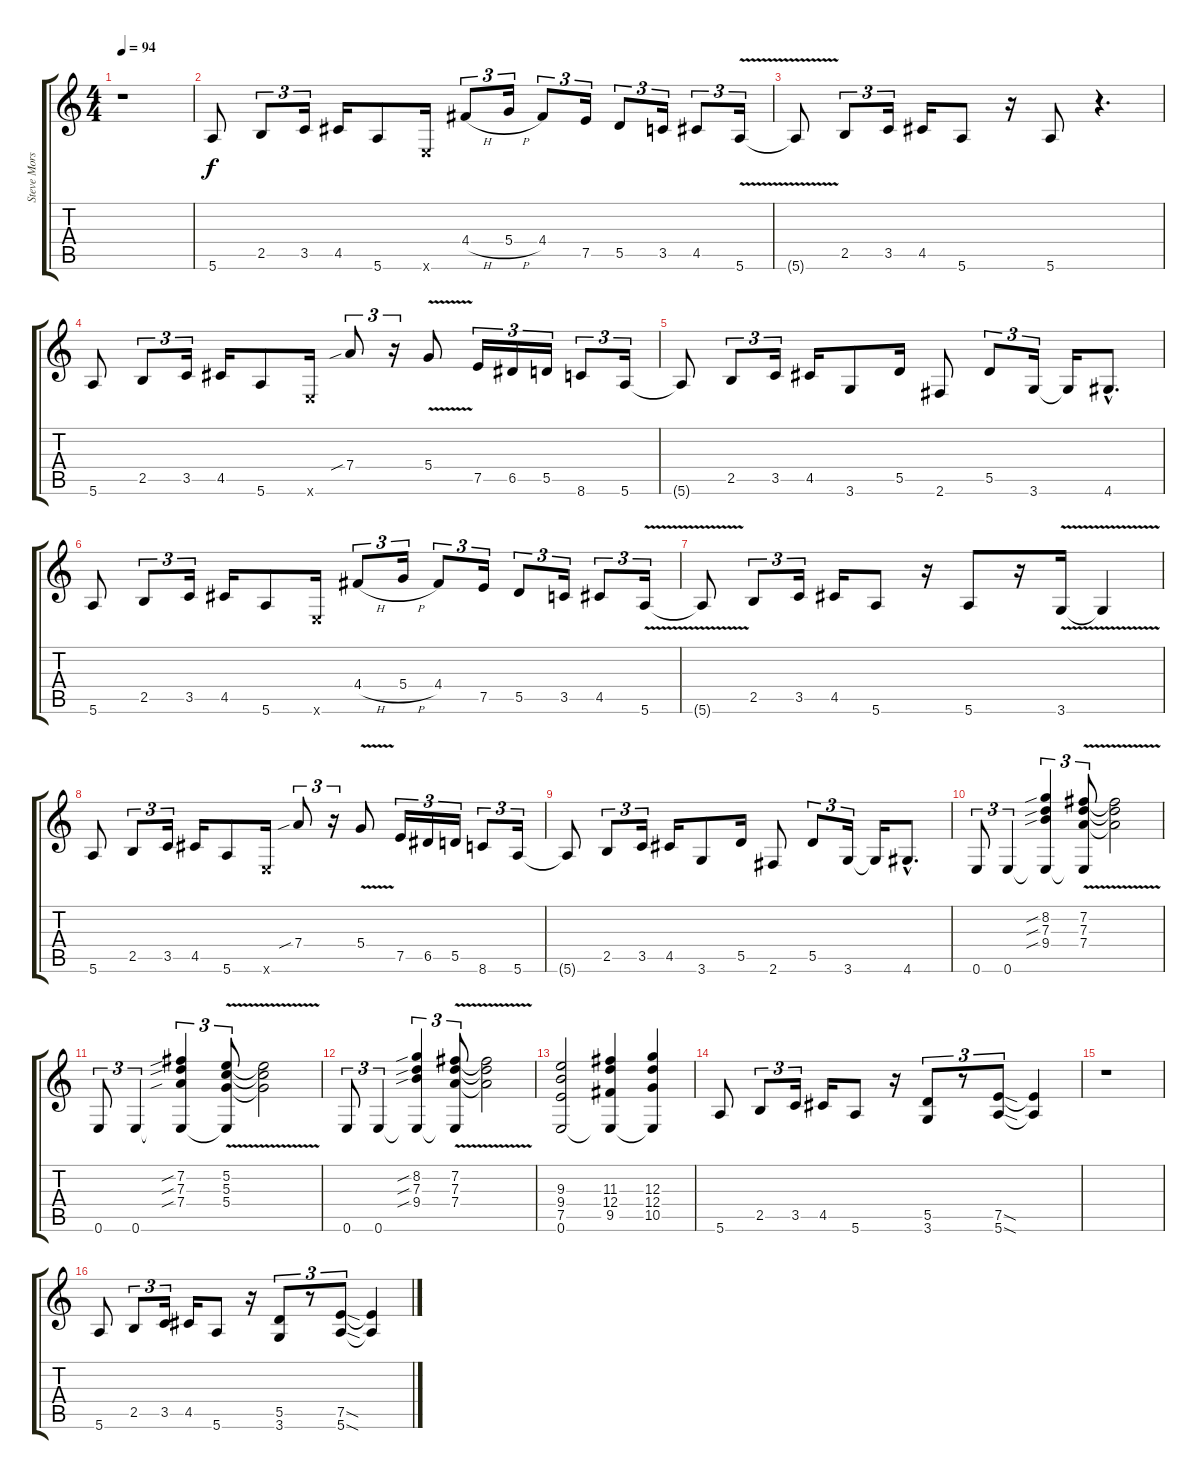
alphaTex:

\track ("Steve Morse Rhythm Guitar I" "Steve Mors") {instrument distortionguitar}
\staff {score tabs}
\tuning (E4 B3 G3 D3 A2 E2) {hide}
\ts (4 4)
\tempo 94
\clef g2
\ks c
r.1{dy f instrument distortionguitar} |
5.6.8 2.5.8{tu (3 2)} 3.5.16{tu (3 2)} 4.5.16 5.6.8 0.6{x}.16 4.4{h}.8{tu (3 2)} 5.4{h}.16{tu (3 2)} 4.4.8{tu (3 2)} 7.5.16{tu (3 2)} 5.5.8{tu (3 2)} 3.5.16{tu (3 2)} 4.5.8{tu (3 2)} 5.6{v}.16{tu (3 2)} |
5.6{t}.8 2.5.8{tu (3 2)} 3.5.16{tu (3 2)} 4.5.16 5.6.8 r.16 5.6.8 r.4{d} |
5.6.8 2.5.8{tu (3 2)} 3.5.16{tu (3 2)} 4.5.16 5.6.8 0.6{x}.16 7.4{sib}.8{tu (3 2)} r.16{tu (3 2)} 5.4{v}.8 7.5.16{tu (3 2)} 6.5.16{tu (3 2)} 5.5.16{tu (3 2)} 8.6.8{tu (3 2)} 5.6.16{tu (3 2)} |
5.6{t}.8 2.5.8{tu (3 2)} 3.5.16{tu (3 2)} 4.5.16 3.6.8 5.5.16 2.6.8 5.5.8{tu (3 2)} 3.6.16{tu (3 2)} 3.6{t}.16 4.6{hac}.8{d} |
5.6.8 2.5.8{tu (3 2)} 3.5.16{tu (3 2)} 4.5.16 5.6.8 0.6{x}.16 4.4{h}.8{tu (3 2)} 5.4{h}.16{tu (3 2)} 4.4.8{tu (3 2)} 7.5.16{tu (3 2)} 5.5.8{tu (3 2)} 3.5.16{tu (3 2)} 4.5.8{tu (3 2)} 5.6{v}.16{tu (3 2)} |
5.6{t}.8 2.5.8{tu (3 2)} 3.5.16{tu (3 2)} 4.5.16 5.6.8 r.16 5.6.8 r.16 3.6{v}.16 3.6{t}.4 |
5.6.8 2.5.8{tu (3 2)} 3.5.16{tu (3 2)} 4.5.16 5.6.8 0.6{x}.16 7.4{sib}.8{tu (3 2)} r.16{tu (3 2)} 5.4{v}.8 7.5.16{tu (3 2)} 6.5.16{tu (3 2)} 5.5.16{tu (3 2)} 8.6.8{tu (3 2)} 5.6.16{tu (3 2)} |
5.6{t}.8 2.5.8{tu (3 2)} 3.5.16{tu (3 2)} 4.5.16 3.6.8 5.5.16 2.6.8 5.5.8{tu (3 2)} 3.6.16{tu (3 2)} 3.6{t}.16 4.6{hac}.8{d} |
0.6.8{tu (3 2)} 0.6.4{tu (3 2)} (8.2{sib} 7.3{sib} 9.4{sib} 0.6{t}).4{tu (3 2)} (7.2{v} 7.3{v} 7.4{v} 0.6{t}).8{tu (3 2)} (7.2{t} 7.3{t} 7.4{t}).2 |
0.6.8{tu (3 2)} 0.6.4{tu (3 2)} (7.2{sib} 7.3{sib} 7.4{sib} 0.6{t}).4{tu (3 2)} (5.2{v} 5.3{v} 5.4{v} 0.6{t}).8{tu (3 2)} (5.2{t} 5.3{t} 5.4{t}).2 |
0.6.8{tu (3 2)} 0.6.4{tu (3 2)} (8.2{sib} 7.3{sib} 9.4{sib} 0.6{t}).4{tu (3 2)} (7.2{v} 7.3{v} 7.4{v} 0.6{t}).8{tu (3 2)} (7.2{t} 7.3{t} 7.4{t}).2 |
(9.3 9.4 7.5 0.6).2 (11.3 12.4 9.5 0.6{t}).4 (12.3 12.4 10.5 0.6{t}).4 |
5.6.8 2.5.8{tu (3 2)} 3.5.16{tu (3 2)} 4.5.16 5.6.8 r.16 (5.5 3.6).8{tu (3 2)} r.8{tu (3 2)} (7.5{sod} 5.6{sod}).8{tu (3 2)} (7.5{t} 5.6{t}).4 |
r.1 |
5.6.8 2.5.8{tu (3 2)} 3.5.16{tu (3 2)} 4.5.16 5.6.8 r.16 (5.5 3.6).8{tu (3 2)} r.8{tu (3 2)} (7.5{sod} 5.6{sod}).8{tu (3 2)} (7.5{t} 5.6{t}).4
